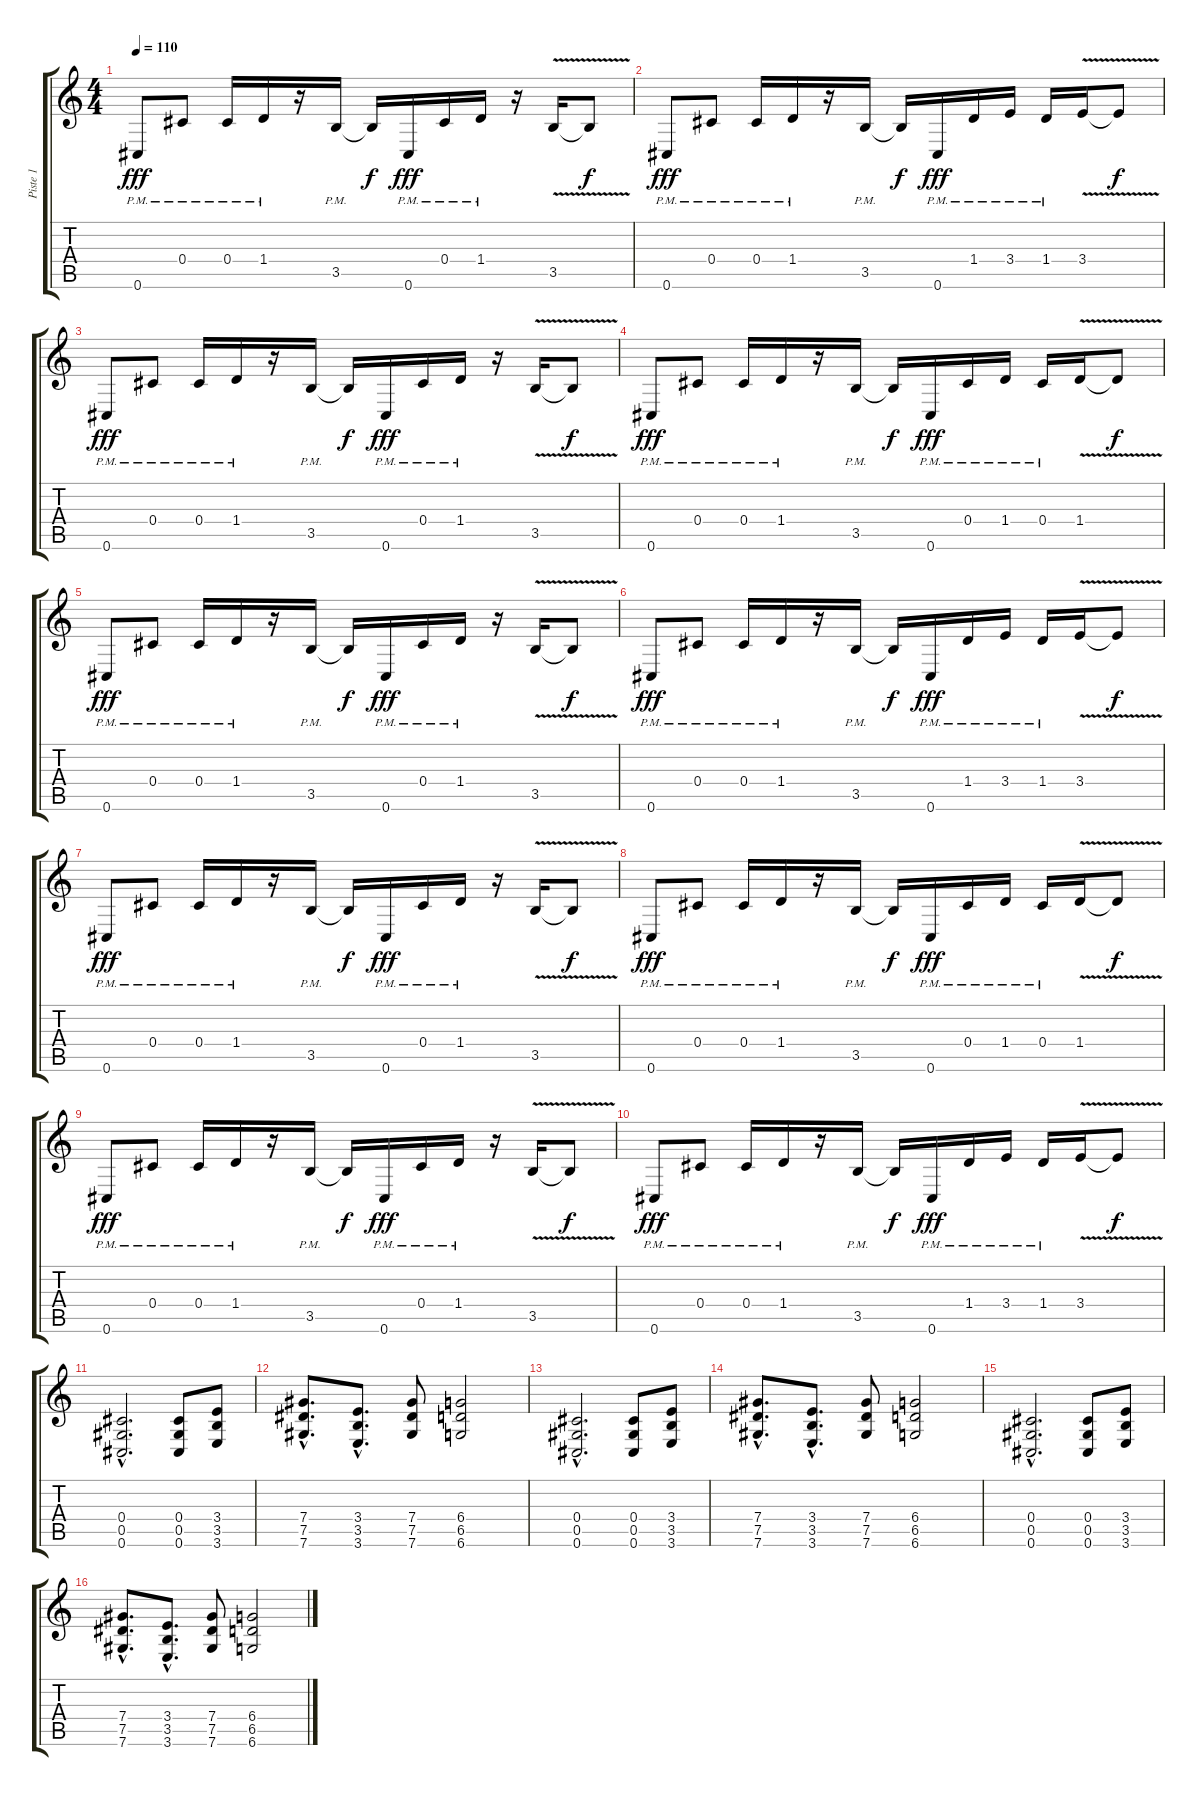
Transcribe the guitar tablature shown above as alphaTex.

\track ("Piste 1" "Piste 1") {instrument distortionguitar}
\staff {score tabs}
\tuning (Eb4 Bb3 Gb3 Db3 Ab2 Db2) {hide}
\ts (4 4)
\tempo 110
\clef g2
\ks c
0.6{pm}.8{dy fff} 0.4{pm}.8 0.4{pm}.16 1.4{pm}.16 r.16 3.5{pm}.16 3.5{t}.16{dy f} 0.6{pm}.16{dy fff} 0.4{pm}.16 1.4{pm}.16 r.16 3.5{v}.16 3.5{t}.8{dy f} |
0.6{pm}.8{dy fff} 0.4{pm}.8 0.4{pm}.16 1.4{pm}.16 r.16 3.5{pm}.16 3.5{t}.16{dy f} 0.6{pm}.16{dy fff} 1.4{pm}.16 3.4{pm}.16 1.4{pm}.16 3.4{v}.16 3.4{t}.8{dy f} |
0.6{pm}.8{dy fff} 0.4{pm}.8 0.4{pm}.16 1.4{pm}.16 r.16 3.5{pm}.16 3.5{t}.16{dy f} 0.6{pm}.16{dy fff} 0.4{pm}.16 1.4{pm}.16 r.16 3.5{v}.16 3.5{t}.8{dy f} |
0.6{pm}.8{dy fff} 0.4{pm}.8 0.4{pm}.16 1.4{pm}.16 r.16 3.5{pm}.16 3.5{t}.16{dy f} 0.6{pm}.16{dy fff} 0.4{pm}.16 1.4{pm}.16 0.4{pm}.16 1.4{v}.16 1.4{t}.8{dy f} |
0.6{pm}.8{dy fff} 0.4{pm}.8 0.4{pm}.16 1.4{pm}.16 r.16 3.5{pm}.16 3.5{t}.16{dy f} 0.6{pm}.16{dy fff} 0.4{pm}.16 1.4{pm}.16 r.16 3.5{v}.16 3.5{t}.8{dy f} |
0.6{pm}.8{dy fff} 0.4{pm}.8 0.4{pm}.16 1.4{pm}.16 r.16 3.5{pm}.16 3.5{t}.16{dy f} 0.6{pm}.16{dy fff} 1.4{pm}.16 3.4{pm}.16 1.4{pm}.16 3.4{v}.16 3.4{t}.8{dy f} |
0.6{pm}.8{dy fff} 0.4{pm}.8 0.4{pm}.16 1.4{pm}.16 r.16 3.5{pm}.16 3.5{t}.16{dy f} 0.6{pm}.16{dy fff} 0.4{pm}.16 1.4{pm}.16 r.16 3.5{v}.16 3.5{t}.8{dy f} |
0.6{pm}.8{dy fff} 0.4{pm}.8 0.4{pm}.16 1.4{pm}.16 r.16 3.5{pm}.16 3.5{t}.16{dy f} 0.6{pm}.16{dy fff} 0.4{pm}.16 1.4{pm}.16 0.4{pm}.16 1.4{v}.16 1.4{t}.8{dy f} |
0.6{pm}.8{dy fff} 0.4{pm}.8 0.4{pm}.16 1.4{pm}.16 r.16 3.5{pm}.16 3.5{t}.16{dy f} 0.6{pm}.16{dy fff} 0.4{pm}.16 1.4{pm}.16 r.16 3.5{v}.16 3.5{t}.8{dy f} |
0.6{pm}.8{dy fff} 0.4{pm}.8 0.4{pm}.16 1.4{pm}.16 r.16 3.5{pm}.16 3.5{t}.16{dy f} 0.6{pm}.16{dy fff} 1.4{pm}.16 3.4{pm}.16 1.4{pm}.16 3.4{v}.16 3.4{t}.8{dy f} |
(0.4{hac} 0.5{hac} 0.6{hac}).2{d} (0.4 0.5 0.6).8 (3.4 3.5 3.6).8 |
(7.4{hac} 7.5{hac} 7.6{hac}).8{d} (3.4{hac} 3.5{hac} 3.6{hac}).8{d} (7.4 7.5 7.6).8 (6.4 6.5 6.6).2 |
(0.4{hac} 0.5{hac} 0.6{hac}).2{d} (0.4 0.5 0.6).8 (3.4 3.5 3.6).8 |
(7.4{hac} 7.5{hac} 7.6{hac}).8{d} (3.4{hac} 3.5{hac} 3.6{hac}).8{d} (7.4 7.5 7.6).8 (6.4 6.5 6.6).2 |
(0.4{hac} 0.5{hac} 0.6{hac}).2{d} (0.4 0.5 0.6).8 (3.4 3.5 3.6).8 |
(7.4{hac} 7.5{hac} 7.6{hac}).8{d} (3.4{hac} 3.5{hac} 3.6{hac}).8{d} (7.4 7.5 7.6).8 (6.4 6.5 6.6).2
